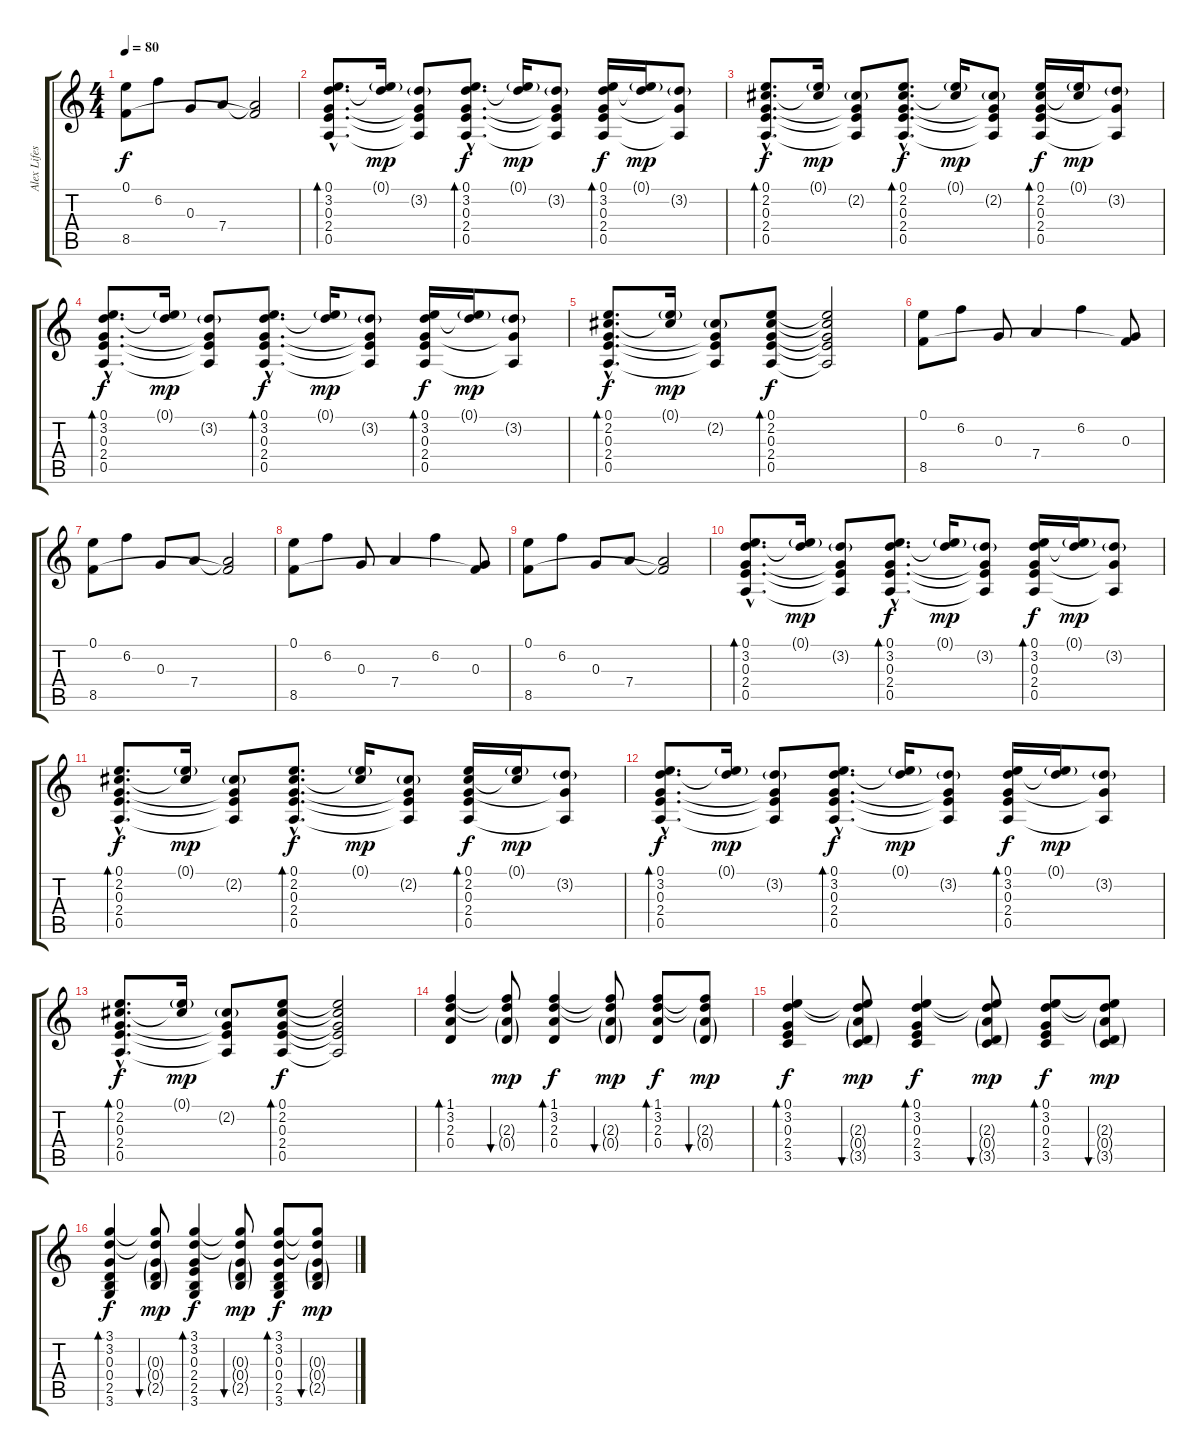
\track ("Alex Lifeson" "Alex Lifes") {instrument electricguitarclean}
\staff {score tabs}
\tuning (E4 B3 G3 D3 A2 E2) {hide}
\ts (4 4)
\tempo 80
\clef g2
\ks c
(0.1 8.5).8{dy f} 6.2.8 0.3.8 7.4.8 (7.4{t} 8.5{t}).2 |
(0.1{hac} 3.2{hac} 0.3{hac} 2.4{hac} 0.5{hac}).8{d bd 120} (0.1{g} 3.2{t}).16{dy mp} (3.2{g} 0.3{t} 2.4{t} 0.5{t}).8 (0.1{hac} 3.2{hac} 0.3{hac} 2.4{hac} 0.5{hac}).8{d bd 60 dy f} (0.1{g} 3.2{t}).16{dy mp} (3.2{g} 0.3{t} 2.4{t} 0.5{t}).8 (0.1 3.2 0.3 2.4 0.5).16{bd 60 dy f} (0.1{g} 3.2{t}).16{dy mp} (3.2{g} 0.3{t} 0.5{t}).8 |
(0.1{hac} 2.2{hac} 0.3{hac} 2.4{hac} 0.5{hac}).8{d bd 120 dy f} (0.1{g} 2.2{t}).16{dy mp} (2.2{g} 0.3{t} 2.4{t} 0.5{t}).8 (0.1{hac} 2.2{hac} 0.3{hac} 2.4{hac} 0.5{hac}).8{d bd 60 dy f} (0.1{g} 2.2{t}).16{dy mp} (2.2{g} 0.3{t} 2.4{t} 0.5{t}).8 (0.1 2.2 0.3 2.4 0.5).16{bd 60 dy f} (0.1{g} 2.2{t}).16{dy mp} (3.2{g} 0.3{t} 0.5{t}).8 |
(0.1{hac} 3.2{hac} 0.3{hac} 2.4{hac} 0.5{hac}).8{d bd 120 dy f} (0.1{g} 3.2{t}).16{dy mp} (3.2{g} 0.3{t} 2.4{t} 0.5{t}).8 (0.1{hac} 3.2{hac} 0.3{hac} 2.4{hac} 0.5{hac}).8{d bd 60 dy f} (0.1{g} 3.2{t}).16{dy mp} (3.2{g} 0.3{t} 2.4{t} 0.5{t}).8 (0.1 3.2 0.3 2.4 0.5).16{bd 60 dy f} (0.1{g} 3.2{t}).16{dy mp} (3.2{g} 0.3{t} 0.5{t}).8 |
(0.1{hac} 2.2{hac} 0.3{hac} 2.4{hac} 0.5{hac}).8{d bd 120 dy f} (0.1{g} 2.2{t}).16{dy mp} (2.2{g} 0.3{t} 2.4{t} 0.5{t}).8 (0.1 2.2 0.3 2.4 0.5).8{bd 240 dy f} (0.1{t} 2.2{t} 0.3{t} 2.4{t} 0.5{t}).2 |
(0.1 8.5).8 6.2.8 0.3.8 7.4.4 6.2.4 (0.3 8.5{t}).8 |
(0.1 8.5).8 6.2.8 0.3.8 7.4.8 (7.4{t} 8.5{t}).2 |
(0.1 8.5).8 6.2.8 0.3.8 7.4.4 6.2.4 (0.3 8.5{t}).8 |
(0.1 8.5).8 6.2.8 0.3.8 7.4.8 (7.4{t} 8.5{t}).2 |
(0.1{hac} 3.2{hac} 0.3{hac} 2.4{hac} 0.5{hac}).8{d bd 120} (0.1{g} 3.2{t}).16{dy mp} (3.2{g} 0.3{t} 2.4{t} 0.5{t}).8 (0.1{hac} 3.2{hac} 0.3{hac} 2.4{hac} 0.5{hac}).8{d bd 60 dy f} (0.1{g} 3.2{t}).16{dy mp} (3.2{g} 0.3{t} 2.4{t} 0.5{t}).8 (0.1 3.2 0.3 2.4 0.5).16{bd 60 dy f} (0.1{g} 3.2{t}).16{dy mp} (3.2{g} 0.3{t} 0.5{t}).8 |
(0.1{hac} 2.2{hac} 0.3{hac} 2.4{hac} 0.5{hac}).8{d bd 120 dy f} (0.1{g} 2.2{t}).16{dy mp} (2.2{g} 0.3{t} 2.4{t} 0.5{t}).8 (0.1{hac} 2.2{hac} 0.3{hac} 2.4{hac} 0.5{hac}).8{d bd 60 dy f} (0.1{g} 2.2{t}).16{dy mp} (2.2{g} 0.3{t} 2.4{t} 0.5{t}).8 (0.1 2.2 0.3 2.4 0.5).16{bd 60 dy f} (0.1{g} 2.2{t}).16{dy mp} (3.2{g} 0.3{t} 0.5{t}).8 |
(0.1{hac} 3.2{hac} 0.3{hac} 2.4{hac} 0.5{hac}).8{d bd 120 dy f} (0.1{g} 3.2{t}).16{dy mp} (3.2{g} 0.3{t} 2.4{t} 0.5{t}).8 (0.1{hac} 3.2{hac} 0.3{hac} 2.4{hac} 0.5{hac}).8{d bd 60 dy f} (0.1{g} 3.2{t}).16{dy mp} (3.2{g} 0.3{t} 2.4{t} 0.5{t}).8 (0.1 3.2 0.3 2.4 0.5).16{bd 60 dy f} (0.1{g} 3.2{t}).16{dy mp} (3.2{g} 0.3{t} 0.5{t}).8 |
(0.1{hac} 2.2{hac} 0.3{hac} 2.4{hac} 0.5{hac}).8{d bd 120 dy f} (0.1{g} 2.2{t}).16{dy mp} (2.2{g} 0.3{t} 2.4{t} 0.5{t}).8 (0.1 2.2 0.3 2.4 0.5).8{bd 240 dy f} (0.1{t} 2.2{t} 0.3{t} 2.4{t} 0.5{t}).2 |
(1.1 3.2 2.3 0.4).4{bd 60} (1.1{t} 3.2{t} 2.3{g} 0.4{g}).8{bu 60 dy mp} (1.1 3.2 2.3 0.4).4{bd 60 dy f} (1.1{t} 3.2{t} 2.3{g} 0.4{g}).8{bu 60 dy mp} (1.1 3.2 2.3 0.4).8{bd 60 dy f} (1.1{t} 3.2{t} 2.3{g} 0.4{g}).8{bu 60 dy mp} |
(0.1 3.2 0.3 2.4 3.5).4{bd 60 dy f} (0.1{t} 3.2{t} 2.3{g} 0.4{g} 3.5{g}).8{bu 60 dy mp} (0.1 3.2 0.3 2.4 3.5).4{bd 60 dy f} (0.1{t} 3.2{t} 2.3{g} 0.4{g} 3.5{g}).8{bu 60 dy mp} (0.1 3.2 0.3 2.4 3.5).8{bd 60 dy f} (0.1{t} 3.2{t} 2.3{g} 0.4{g} 3.5{g}).8{bu 60 dy mp} |
(3.1 3.2 0.3 0.4 2.5 3.6).4{bd 60 dy f} (3.1{t} 3.2{t} 0.3{g} 0.4{g} 2.5{g}).8{bu 60 dy mp} (3.1 3.2 0.3 2.4 2.5 3.6).4{bd 60 dy f} (3.1{t} 3.2{t} 0.3{g} 0.4{g} 2.5{g}).8{bu 60 dy mp} (3.1 3.2 0.3 0.4 2.5 3.6).8{bd 60 dy f} (3.1{t} 3.2{t} 0.3{g} 0.4{g} 2.5{g}).8{bu 60 dy mp}
